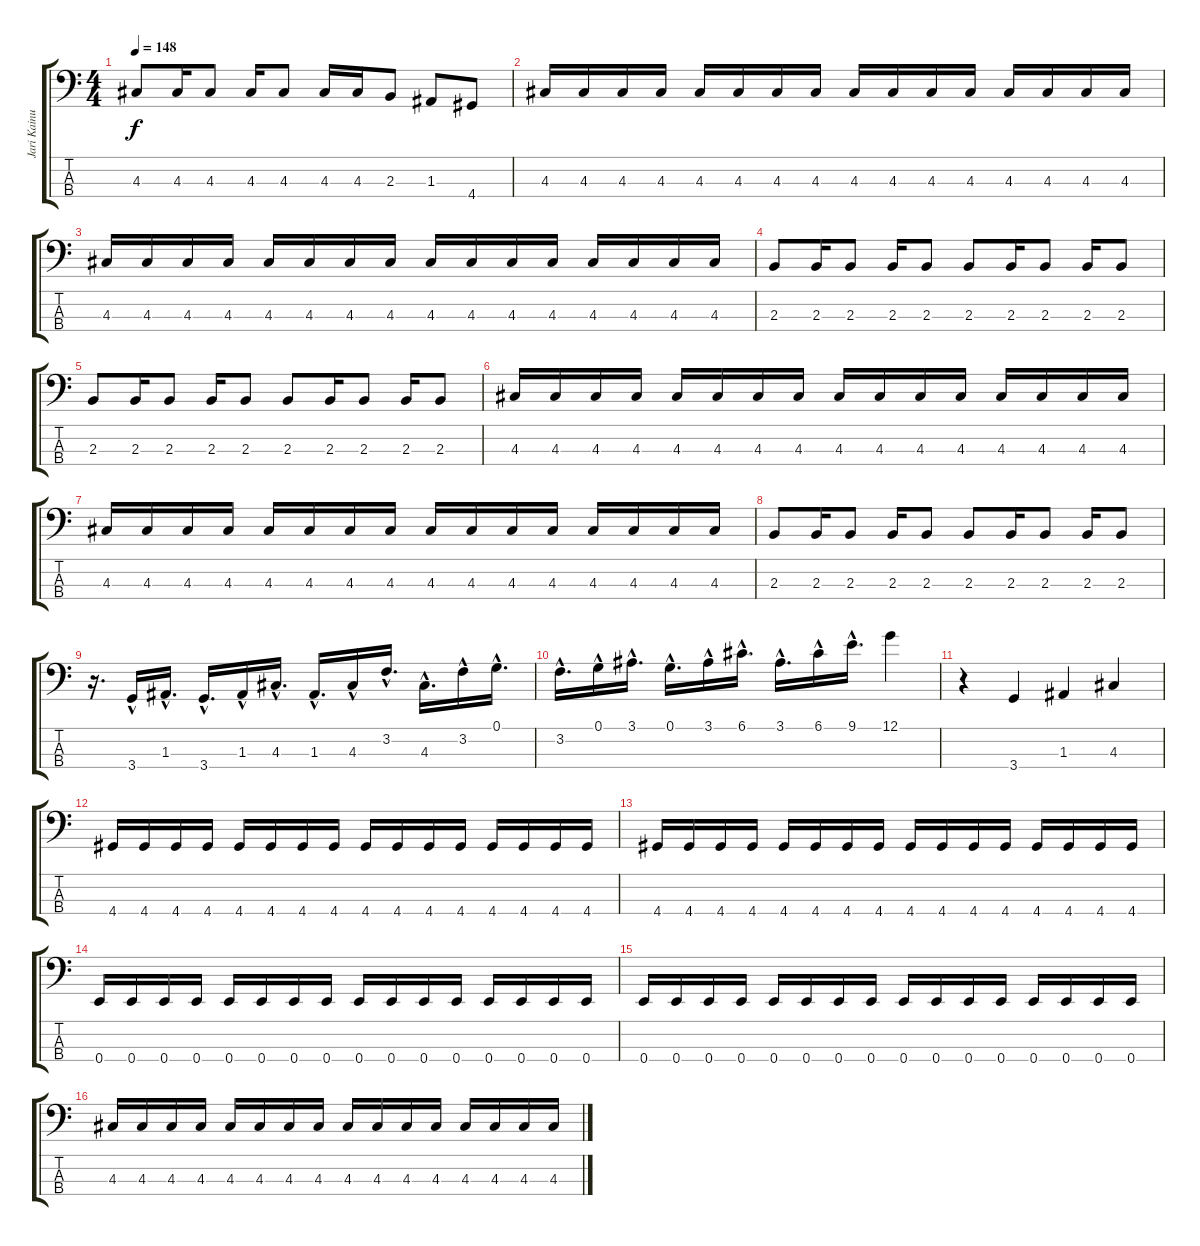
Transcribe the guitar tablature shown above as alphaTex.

\track ("Jari Kainulainen" "Jari Kainu") {instrument electricbassfinger}
\staff {score tabs}
\tuning (G2 D2 A1 E1) {hide}
\ts (4 4)
\tempo 148
\clef f4
\ks c
4.3.8{dy f} 4.3.16 4.3.8 4.3.16 4.3.8 4.3.16 4.3.16 2.3.8 1.3.8 4.4.8 |
4.3.16 4.3.16 4.3.16 4.3.16 4.3.16 4.3.16 4.3.16 4.3.16 4.3.16 4.3.16 4.3.16 4.3.16 4.3.16 4.3.16 4.3.16 4.3.16 |
4.3.16 4.3.16 4.3.16 4.3.16 4.3.16 4.3.16 4.3.16 4.3.16 4.3.16 4.3.16 4.3.16 4.3.16 4.3.16 4.3.16 4.3.16 4.3.16 |
2.3.8 2.3.16 2.3.8 2.3.16 2.3.8 2.3.8 2.3.16 2.3.8 2.3.16 2.3.8 |
2.3.8 2.3.16 2.3.8 2.3.16 2.3.8 2.3.8 2.3.16 2.3.8 2.3.16 2.3.8 |
4.3.16 4.3.16 4.3.16 4.3.16 4.3.16 4.3.16 4.3.16 4.3.16 4.3.16 4.3.16 4.3.16 4.3.16 4.3.16 4.3.16 4.3.16 4.3.16 |
4.3.16 4.3.16 4.3.16 4.3.16 4.3.16 4.3.16 4.3.16 4.3.16 4.3.16 4.3.16 4.3.16 4.3.16 4.3.16 4.3.16 4.3.16 4.3.16 |
2.3.8 2.3.16 2.3.8 2.3.16 2.3.8 2.3.8 2.3.16 2.3.8 2.3.16 2.3.8 |
r.16{d} 3.4{hac}.16 1.3{hac}.16{d} 3.4{hac}.16{d} 1.3{hac}.16 4.3{hac}.16{d} 1.3{hac}.16{d} 4.3{hac}.16 3.2{hac}.16{d} 4.3{hac}.16{d} 3.2{hac}.16 0.1{hac}.16{d} |
3.2{hac}.16{d} 0.1{hac}.16 3.1{hac}.16{d} 0.1{hac}.16{d} 3.1{hac}.16 6.1{hac}.16{d} 3.1{hac}.16{d} 6.1{hac}.16 9.1{hac}.16{d} 12.1.4 |
r.4 3.4.4 1.3.4 4.3.4 |
4.4.16 4.4.16 4.4.16 4.4.16 4.4.16 4.4.16 4.4.16 4.4.16 4.4.16 4.4.16 4.4.16 4.4.16 4.4.16 4.4.16 4.4.16 4.4.16 |
4.4.16 4.4.16 4.4.16 4.4.16 4.4.16 4.4.16 4.4.16 4.4.16 4.4.16 4.4.16 4.4.16 4.4.16 4.4.16 4.4.16 4.4.16 4.4.16 |
0.4.16 0.4.16 0.4.16 0.4.16 0.4.16 0.4.16 0.4.16 0.4.16 0.4.16 0.4.16 0.4.16 0.4.16 0.4.16 0.4.16 0.4.16 0.4.16 |
0.4.16 0.4.16 0.4.16 0.4.16 0.4.16 0.4.16 0.4.16 0.4.16 0.4.16 0.4.16 0.4.16 0.4.16 0.4.16 0.4.16 0.4.16 0.4.16 |
4.3.16 4.3.16 4.3.16 4.3.16 4.3.16 4.3.16 4.3.16 4.3.16 4.3.16 4.3.16 4.3.16 4.3.16 4.3.16 4.3.16 4.3.16 4.3.16
